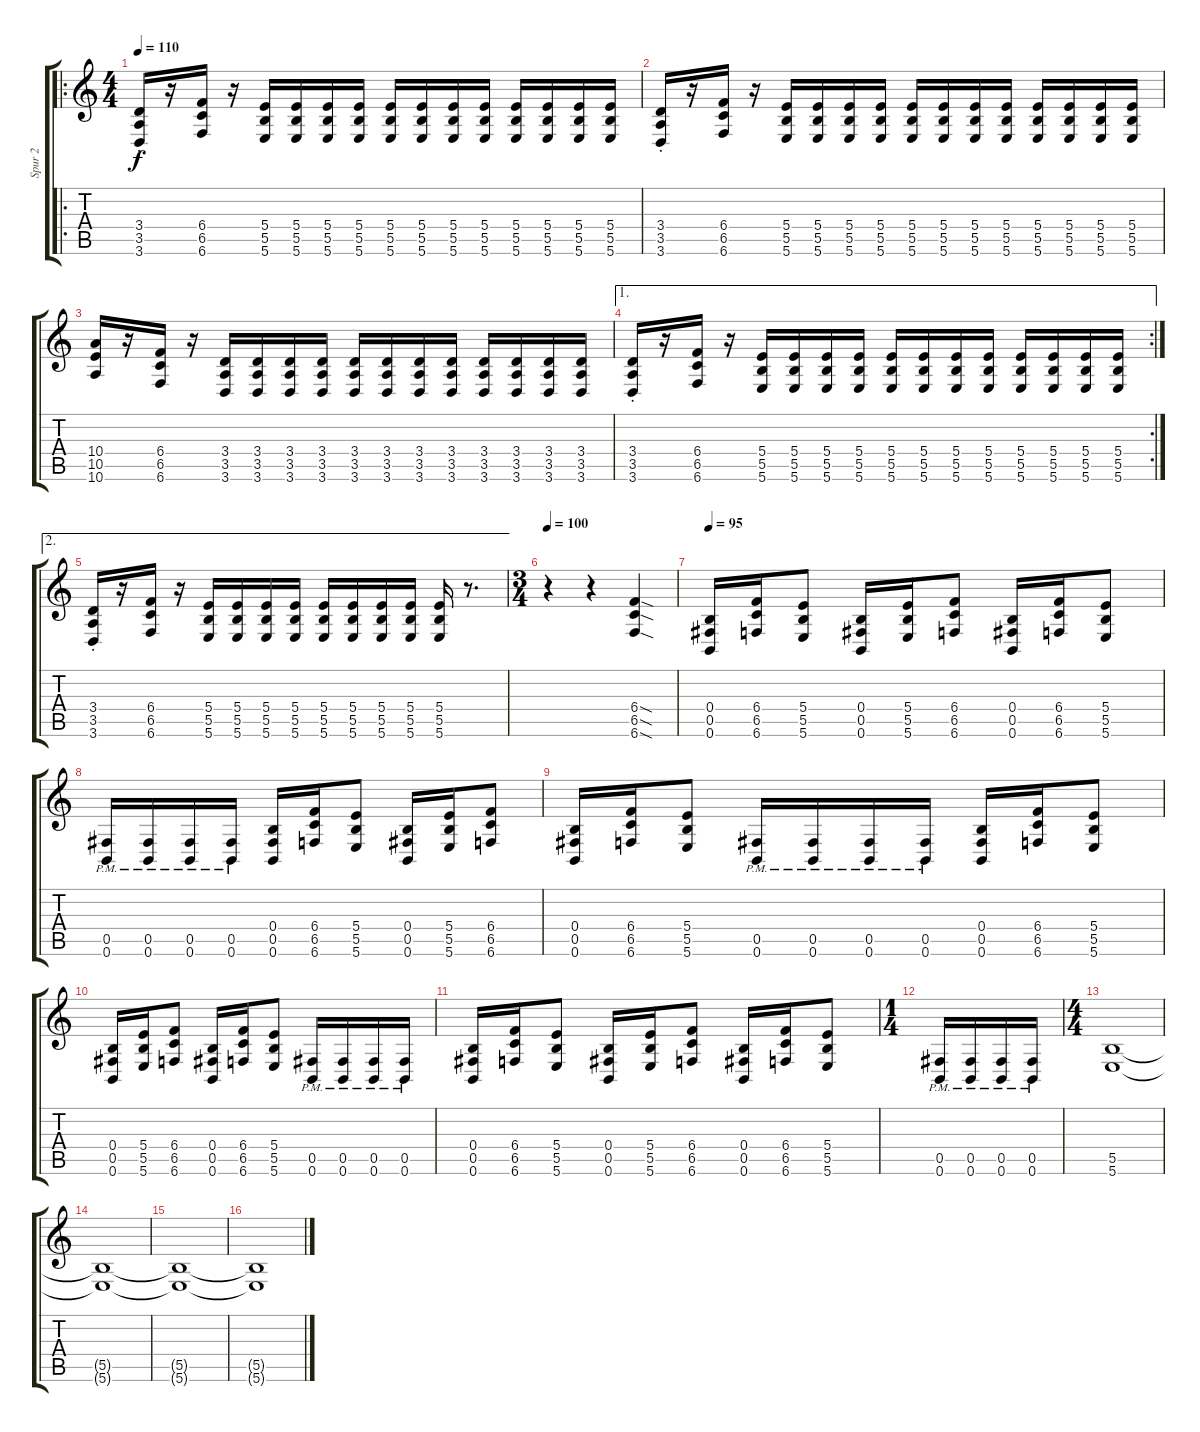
\track ("Spur 2" "Spur 2") {instrument distortionguitar}
\staff {score tabs}
\tuning (Db4 Ab3 E3 B2 Gb2 B1) {hide}
\ro
\ts (4 4)
\tempo 110
\clef g2
\ks c
(3.4{st} 3.5 3.6).16{dy f volume 15 instrument distortionguitar} r.16 (6.4 6.5 6.6).16 r.16 (5.4 5.5 5.6).16 (5.4 5.5 5.6).16 (5.4 5.5 5.6).16 (5.4 5.5 5.6).16 (5.4 5.5 5.6).16 (5.4 5.5 5.6).16 (5.4 5.5 5.6).16 (5.4 5.5 5.6).16 (5.4 5.5 5.6).16 (5.4 5.5 5.6).16 (5.4 5.5 5.6).16 (5.4 5.5 5.6).16 |
(3.4{st} 3.5 3.6).16{volume 15 instrument distortionguitar} r.16 (6.4 6.5 6.6).16 r.16 (5.4 5.5 5.6).16 (5.4 5.5 5.6).16 (5.4 5.5 5.6).16 (5.4 5.5 5.6).16 (5.4 5.5 5.6).16 (5.4 5.5 5.6).16 (5.4 5.5 5.6).16 (5.4 5.5 5.6).16 (5.4 5.5 5.6).16 (5.4 5.5 5.6).16 (5.4 5.5 5.6).16 (5.4 5.5 5.6).16 |
(10.4 10.5 10.6).16 r.16 (6.4 6.5 6.6).16 r.16 (3.4 3.5 3.6).16 (3.4 3.5 3.6).16 (3.4 3.5 3.6).16 (3.4 3.5 3.6).16 (3.4 3.5 3.6).16 (3.4 3.5 3.6).16 (3.4 3.5 3.6).16 (3.4 3.5 3.6).16 (3.4 3.5 3.6).16 (3.4 3.5 3.6).16 (3.4 3.5 3.6).16 (3.4 3.5 3.6).16 |
\ae 1
\rc 2
(3.4{st} 3.5 3.6).16{volume 15 instrument distortionguitar} r.16 (6.4 6.5 6.6).16 r.16 (5.4 5.5 5.6).16 (5.4 5.5 5.6).16 (5.4 5.5 5.6).16 (5.4 5.5 5.6).16 (5.4 5.5 5.6).16 (5.4 5.5 5.6).16 (5.4 5.5 5.6).16 (5.4 5.5 5.6).16 (5.4 5.5 5.6).16 (5.4 5.5 5.6).16 (5.4 5.5 5.6).16 (5.4 5.5 5.6).16 |
\ae 2
(3.4{st} 3.5 3.6).16{volume 15 instrument distortionguitar} r.16 (6.4 6.5 6.6).16 r.16 (5.4 5.5 5.6).16 (5.4 5.5 5.6).16 (5.4 5.5 5.6).16 (5.4 5.5 5.6).16 (5.4 5.5 5.6).16 (5.4 5.5 5.6).16 (5.4 5.5 5.6).16 (5.4 5.5 5.6).16 (5.4 5.5 5.6).16 r.8{d} |
\ts (3 4)
\tempo 100
r.4 r.4 (6.4{sod} 6.5{sod} 6.6{sod}).4 |
\tempo 95
(0.4 0.5 0.6).16 (6.4 6.5 6.6).16 (5.4 5.5 5.6).8 (0.4 0.5 0.6).16 (5.4 5.5 5.6).16 (6.4 6.5 6.6).8 (0.4 0.5 0.6).16 (6.4 6.5 6.6).16 (5.4 5.5 5.6).8 |
(0.5 0.6{pm}).16 (0.5 0.6{pm}).16 (0.5 0.6{pm}).16 (0.5 0.6{pm}).16 (0.4 0.5 0.6).16 (6.4 6.5 6.6).16 (5.4 5.5 5.6).8 (0.4 0.5 0.6).16 (5.4 5.5 5.6).16 (6.4 6.5 6.6).8 |
(0.4 0.5 0.6).16 (6.4 6.5 6.6).16 (5.4 5.5 5.6).8 (0.5 0.6{pm}).16 (0.5 0.6{pm}).16 (0.5 0.6{pm}).16 (0.5 0.6{pm}).16 (0.4 0.5 0.6).16 (6.4 6.5 6.6).16 (5.4 5.5 5.6).8 |
(0.4 0.5 0.6).16 (5.4 5.5 5.6).16 (6.4 6.5 6.6).8 (0.4 0.5 0.6).16 (6.4 6.5 6.6).16 (5.4 5.5 5.6).8 (0.5 0.6{pm}).16 (0.5 0.6{pm}).16 (0.5 0.6{pm}).16 (0.5 0.6{pm}).16 |
(0.4 0.5 0.6).16 (6.4 6.5 6.6).16 (5.4 5.5 5.6).8 (0.4 0.5 0.6).16 (5.4 5.5 5.6).16 (6.4 6.5 6.6).8 (0.4 0.5 0.6).16 (6.4 6.5 6.6).16 (5.4 5.5 5.6).8 |
\ts (1 4)
(0.5 0.6{pm}).16 (0.5 0.6{pm}).16 (0.5 0.6{pm}).16 (0.5 0.6{pm}).16 |
\ts (4 4)
(5.5 5.6).1 |
(5.5{t} 5.6{t}).1 |
(5.5{t} 5.6{t}).1 |
(5.5{t} 5.6{t}).1
